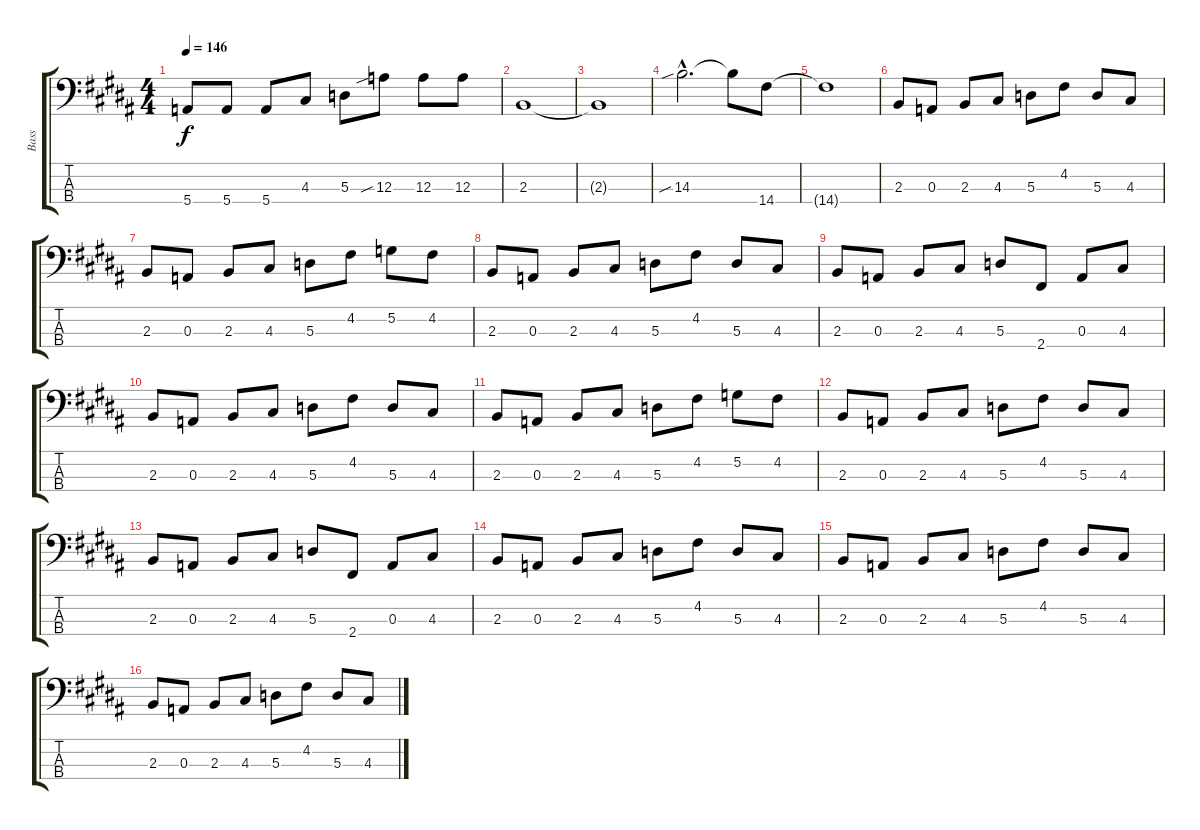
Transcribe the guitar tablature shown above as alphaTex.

\track ("Bass" "Bass") {instrument electricbasspick}
\staff {score tabs}
\tuning (G2 D2 A1 E1) {hide}
\ts (4 4)
\tempo 146
\clef f4
\ks b
5.4.8{dy f} 5.4.8 5.4.8 4.3.8 5.3.8 12.3{sib}.8 12.3.8 12.3.8 |
2.3.1 |
2.3{t}.1 |
14.3{sib hac}.2{d} 14.3{t}.8 14.4.8 |
14.4{t}.1 |
2.3.8 0.3.8 2.3.8 4.3.8 5.3.8 4.2.8 5.3.8 4.3.8 |
2.3.8 0.3.8 2.3.8 4.3.8 5.3.8 4.2.8 5.2.8 4.2.8 |
2.3.8 0.3.8 2.3.8 4.3.8 5.3.8 4.2.8 5.3.8 4.3.8 |
2.3.8 0.3.8 2.3.8 4.3.8 5.3.8 2.4.8 0.3.8 4.3.8 |
2.3.8 0.3.8 2.3.8 4.3.8 5.3.8 4.2.8 5.3.8 4.3.8 |
2.3.8 0.3.8 2.3.8 4.3.8 5.3.8 4.2.8 5.2.8 4.2.8 |
2.3.8 0.3.8 2.3.8 4.3.8 5.3.8 4.2.8 5.3.8 4.3.8 |
2.3.8 0.3.8 2.3.8 4.3.8 5.3.8 2.4.8 0.3.8 4.3.8 |
2.3.8 0.3.8 2.3.8 4.3.8 5.3.8 4.2.8 5.3.8 4.3.8 |
2.3.8 0.3.8 2.3.8 4.3.8 5.3.8 4.2.8 5.3.8 4.3.8 |
2.3.8 0.3.8 2.3.8 4.3.8 5.3.8 4.2.8 5.3.8 4.3.8
